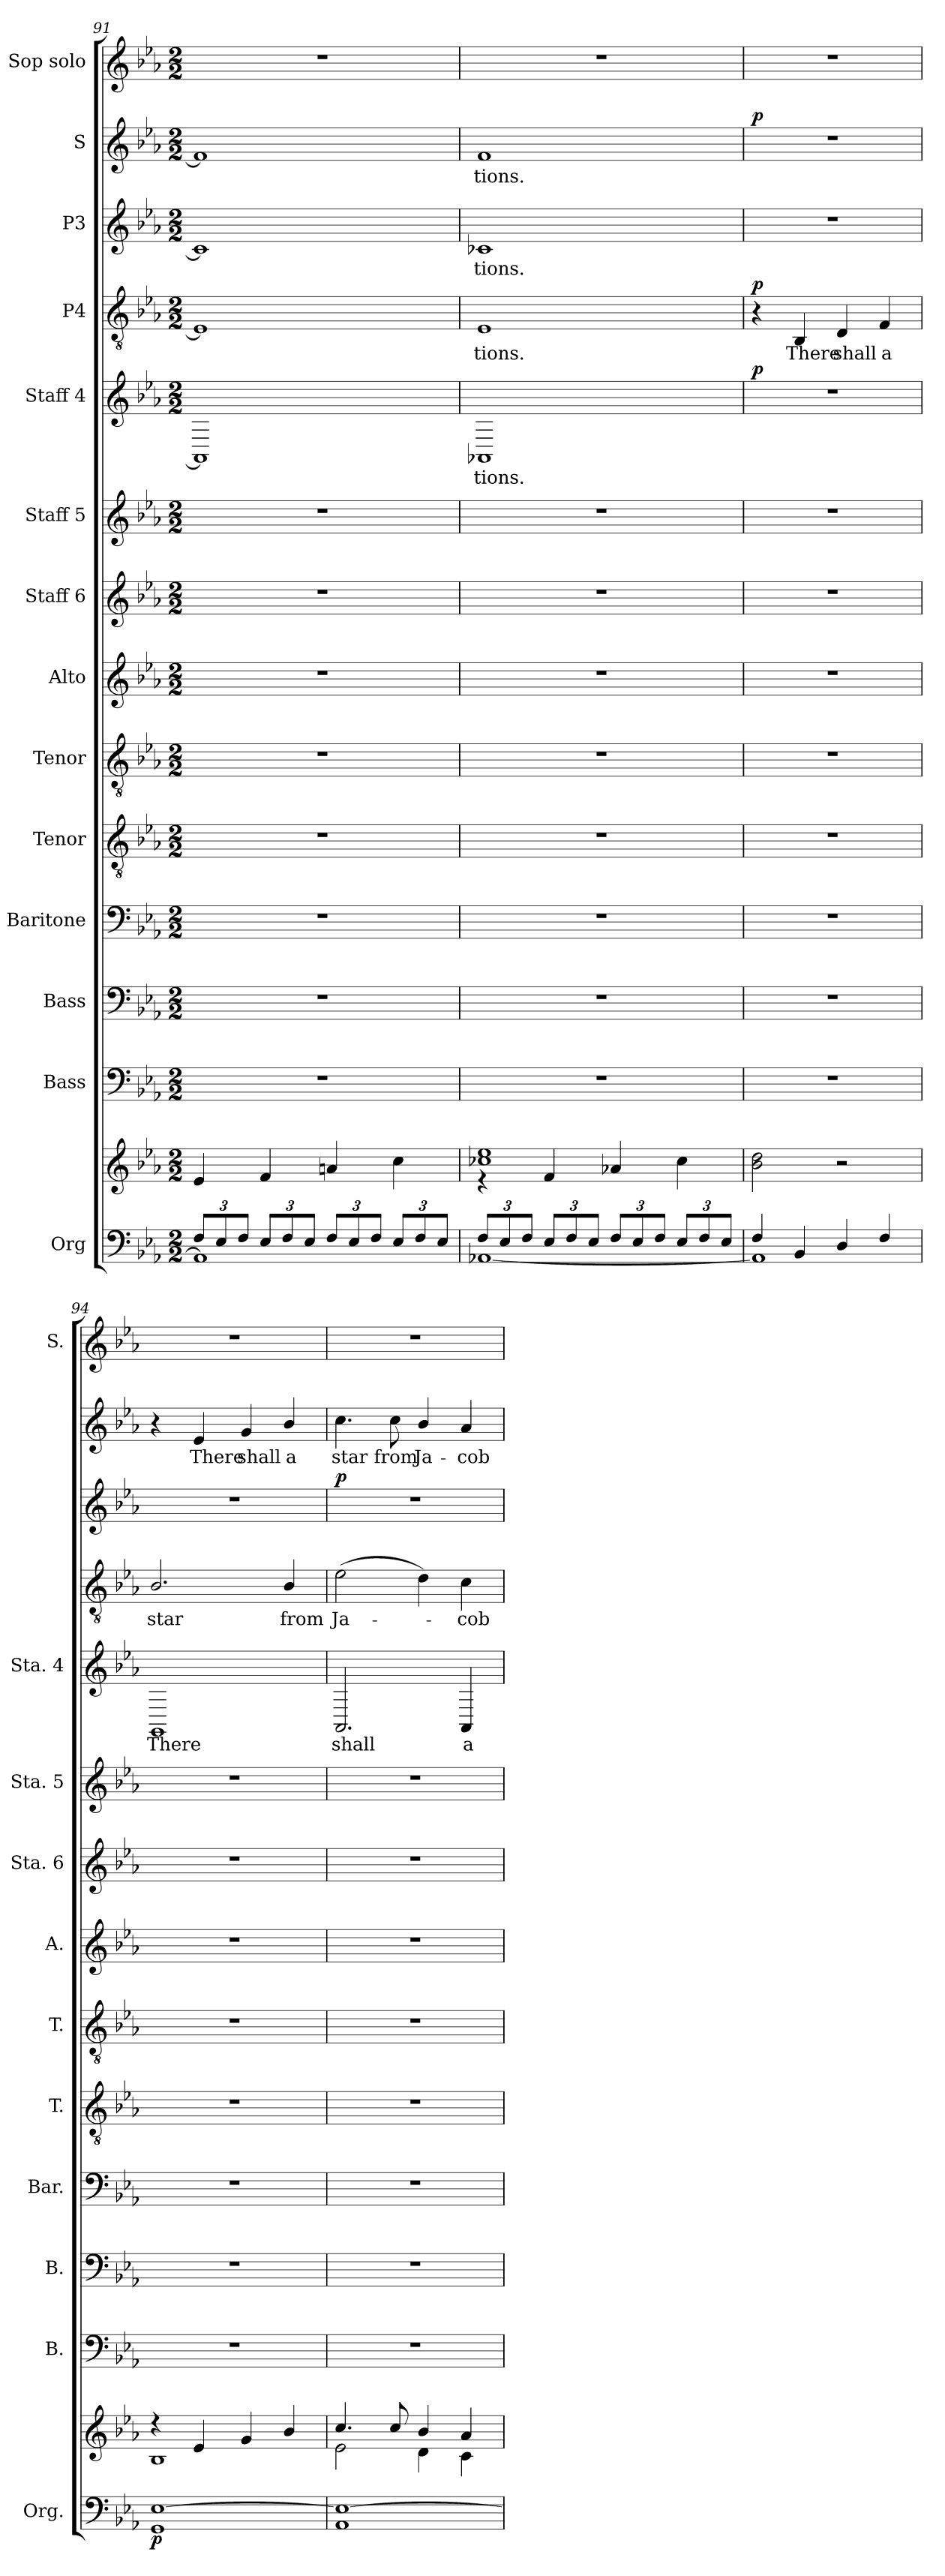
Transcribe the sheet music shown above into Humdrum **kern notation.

**kern	**kern	**dynam	**kern	**kern	**kern	**kern	**kern	**kern	**kern	**kern	**kern	**text	**dynam	**kern	**text	**dynam	**kern	**text	**dynam	**kern	**text	**dynam	**kern
*part14	*part14	*part14	*part13	*part12	*part11	*part10	*part9	*part8	*part7	*part6	*part5	*part5	*part5	*part4	*part4	*part4	*part3	*part3	*part3	*part2	*part2	*part2	*part1
*staff15	*staff14	*staff14/15	*staff13	*staff12	*staff11	*staff10	*staff9	*staff8	*staff7	*staff6	*staff5	*staff5	*staff5	*staff4	*staff4	*staff4	*staff3	*staff3	*staff3	*staff2	*staff2	*staff2	*staff1
*I"Org	*	*	*I"Bass	*I"Bass	*I"Baritone	*I"Tenor	*I"Tenor	*I"Alto	*I"Staff 6	*I"Staff 5	*I"Staff 4	*	*	*I"P4	*	*	*I"P3	*	*	*I"S	*	*	*I"Sop solo
*I'Org.	*	*	*I'B.	*I'B.	*I'Bar.	*I'T.	*I'T.	*I'A.	*I'Sta. 6	*I'Sta. 5	*I'Sta. 4	*	*	*	*	*	*	*	*	*	*	*	*I'S.
*clefF4	*clefG2	*	*clefF4	*clefF4	*clefF4	*clefGv2	*clefGv2	*clefG2	*clefG2	*clefG2	*clefG2	*	*	*clefGv2	*	*	*clefG2	*	*	*clefG2	*	*	*clefG2
*	*	*	*	*	*	*ITrd7c12	*ITrd7c12	*	*	*	*	*	*	*	*	*	*	*	*	*	*	*	*
*k[b-e-a-]	*k[b-e-a-]	*	*k[b-e-a-]	*k[b-e-a-]	*k[b-e-a-]	*k[b-e-a-]	*k[b-e-a-]	*k[b-e-a-]	*k[b-e-a-]	*k[b-e-a-]	*k[b-e-a-]	*	*	*k[b-e-a-]	*	*	*k[b-e-a-]	*	*	*k[b-e-a-]	*	*	*k[b-e-a-]
*E-:	*E-:	*	*E-:	*E-:	*E-:	*E-:	*E-:	*E-:	*E-:	*E-:	*E-:	*	*	*E-:	*	*	*E-:	*	*	*E-:	*	*	*E-:
*M2/2	*M2/2	*	*M2/2	*M2/2	*M2/2	*M2/2	*M2/2	*M2/2	*M2/2	*M2/2	*M2/2	*	*	*M2/2	*	*	*M2/2	*	*	*M2/2	*	*	*M2/2
*Xbrackettup	*	*	*	*	*	*	*	*	*	*	*	*	*	*	*	*	*	*	*	*	*	*	*
=91	=91	=91	=91	=91	=91	=91	=91	=91	=91	=91	=91	=91	=91	=91	=91	=91	=91	=91	=91	=91	=91	=91	=91
*^	*	*	*	*	*	*	*	*	*	*	*	*	*	*	*	*	*	*	*	*	*	*	*
12F/L	1AA]	4e-/	.	1r	1r	1r	1r	1r	1r	1r	1r	1AA]	.	.	1E-]	.	.	1c]	.	.	1f]	.	.	1r
12E-/	.	.	.	.	.	.	.	.	.	.	.	.	.	.	.	.	.	.	.	.	.	.	.	.
12F/J	.	.	.	.	.	.	.	.	.	.	.	.	.	.	.	.	.	.	.	.	.	.	.	.
12E-/L	.	4f/	.	.	.	.	.	.	.	.	.	.	.	.	.	.	.	.	.	.	.	.	.	.
12F/	.	.	.	.	.	.	.	.	.	.	.	.	.	.	.	.	.	.	.	.	.	.	.	.
12E-/J	.	.	.	.	.	.	.	.	.	.	.	.	.	.	.	.	.	.	.	.	.	.	.	.
12F/L	.	4an/	.	.	.	.	.	.	.	.	.	.	.	.	.	.	.	.	.	.	.	.	.	.
12E-/	.	.	.	.	.	.	.	.	.	.	.	.	.	.	.	.	.	.	.	.	.	.	.	.
12F/J	.	.	.	.	.	.	.	.	.	.	.	.	.	.	.	.	.	.	.	.	.	.	.	.
12E-/L	.	4cc\	.	.	.	.	.	.	.	.	.	.	.	.	.	.	.	.	.	.	.	.	.	.
12F/	.	.	.	.	.	.	.	.	.	.	.	.	.	.	.	.	.	.	.	.	.	.	.	.
12E-/J	.	.	.	.	.	.	.	.	.	.	.	.	.	.	.	.	.	.	.	.	.	.	.	.
=92	=92	=92	=92	=92	=92	=92	=92	=92	=92	=92	=92	=92	=92	=92	=92	=92	=92	=92	=92	=92	=92	=92	=92	=92
*	*	*^	*	*	*	*	*	*	*	*	*	*	*	*	*	*	*	*	*	*	*	*	*	*
!	!	!	!	!	!	!	!	!	!	!	!	!	!	!LO:LY:b	!	!	!LO:LY:b	!	!	!LO:LY:b	!	!	!LO:LY:b	!	!
12F/L	[1AA-X	1cc-X 1ee-	4r	.	1r	1r	1r	1r	1r	1r	1r	1r	1AA-X	-tions.	.	1E-	-tions.	.	1c-X	-tions.	.	1f	-tions.	.	1r
12E-/	.	.	.	.	.	.	.	.	.	.	.	.	.	.	.	.	.	.	.	.	.	.	.	.	.
12F/J	.	.	.	.	.	.	.	.	.	.	.	.	.	.	.	.	.	.	.	.	.	.	.	.	.
12E-/L	.	.	4f/	.	.	.	.	.	.	.	.	.	.	.	.	.	.	.	.	.	.	.	.	.	.
12F/	.	.	.	.	.	.	.	.	.	.	.	.	.	.	.	.	.	.	.	.	.	.	.	.	.
12E-/J	.	.	.	.	.	.	.	.	.	.	.	.	.	.	.	.	.	.	.	.	.	.	.	.	.
12F/L	.	.	4a-X/	.	.	.	.	.	.	.	.	.	.	.	.	.	.	.	.	.	.	.	.	.	.
12E-/	.	.	.	.	.	.	.	.	.	.	.	.	.	.	.	.	.	.	.	.	.	.	.	.	.
12F/J	.	.	.	.	.	.	.	.	.	.	.	.	.	.	.	.	.	.	.	.	.	.	.	.	.
12E-/L	.	.	4cc-\	.	.	.	.	.	.	.	.	.	.	.	.	.	.	.	.	.	.	.	.	.	.
12F/	.	.	.	.	.	.	.	.	.	.	.	.	.	.	.	.	.	.	.	.	.	.	.	.	.
12E-/J	.	.	.	.	.	.	.	.	.	.	.	.	.	.	.	.	.	.	.	.	.	.	.	.	.
*	*	*v	*v	*	*	*	*	*	*	*	*	*	*	*	*	*	*	*	*	*	*	*	*	*	*
!!LO:PB:g=z
=93	=93	=93	=93	=93	=93	=93	=93	=93	=93	=93	=93	=93	=93	=93	=93	=93	=93	=93	=93	=93	=93	=93	=93	=93
!	!	!	!	!	!	!	!	!	!	!	!	!	!	!LO:DY:b	!	!	!LO:DY:b	!	!	!	!	!	!LO:DY:b	!
4F/	1AA-]	2b-\ 2dd\	.	1r	1r	1r	1r	1r	1r	1r	1r	1r	.	p	4r	.	p	1r	.	.	1r	.	p	1r
!	!	!	!	!	!	!	!	!	!	!	!	!	!	!	!	!LO:LY:b	!	!	!	!	!	!	!	!
4BB-/	.	.	.	.	.	.	.	.	.	.	.	.	.	.	4BB-/	There	.	.	.	.	.	.	.	.
!	!	!	!	!	!	!	!	!	!	!	!	!	!	!	!	!LO:LY:b	!	!	!	!	!	!	!	!
4D/	.	2r	.	.	.	.	.	.	.	.	.	.	.	.	4D/	shall	.	.	.	.	.	.	.	.
!	!	!	!	!	!	!	!	!	!	!	!	!	!	!	!	!LO:LY:b	!	!	!	!	!	!	!	!
4F/	.	.	.	.	.	.	.	.	.	.	.	.	.	.	4F/	a	.	.	.	.	.	.	.	.
*v	*v	*	*	*	*	*	*	*	*	*	*	*	*	*	*	*	*	*	*	*	*	*	*	*
=94	=94	=94	=94	=94	=94	=94	=94	=94	=94	=94	=94	=94	=94	=94	=94	=94	=94	=94	=94	=94	=94	=94	=94
*	*^	*	*	*	*	*	*	*	*	*	*	*	*	*	*	*	*	*	*	*	*	*	*
!	!	!	!LO:DY:b=2	!	!	!	!	!	!	!	!	!	!LO:LY:b	!	!	!LO:LY:b	!	!	!	!	!	!	!	!
1GG [1E-	4r	1B-	p	1r	1r	1r	1r	1r	1r	1r	1r	1GG	There	.	2.B-/	star	.	1r	.	.	4r	.	.	1r
!	!	!	!	!	!	!	!	!	!	!	!	!	!	!	!	!	!	!	!	!	!	!LO:LY:b	!	!
.	4e-/	.	.	.	.	.	.	.	.	.	.	.	.	.	.	.	.	.	.	.	4e-/	There	.	.
!	!	!	!	!	!	!	!	!	!	!	!	!	!	!	!	!	!	!	!	!	!	!LO:LY:b	!	!
.	4g/	.	.	.	.	.	.	.	.	.	.	.	.	.	.	.	.	.	.	.	4g/	shall	.	.
!	!	!	!	!	!	!	!	!	!	!	!	!	!	!	!	!LO:LY:b	!	!	!	!	!	!LO:LY:b	!	!
.	4b-/	.	.	.	.	.	.	.	.	.	.	.	.	.	4B-/	from	.	.	.	.	4b-/	a	.	.
=95	=95	=95	=95	=95	=95	=95	=95	=95	=95	=95	=95	=95	=95	=95	=95	=95	=95	=95	=95	=95	=95	=95	=95	=95
!	!	!	!	!	!	!	!	!	!	!	!	!	!LO:LY:b	!	!	!LO:LY:b	!	!	!	!LO:DY:b	!	!LO:LY:b	!	!
1AA- 1E-_	4.cc/	2e-\	.	1r	1r	1r	1r	1r	1r	1r	1r	2.AA-/	shall	.	(>2e-\	Ja-	.	1r	.	p	4.cc\	star	.	1r
!	!	!	!	!	!	!	!	!	!	!	!	!	!	!	!	!	!	!	!	!	!	!LO:LY:b	!	!
.	8cc/	.	.	.	.	.	.	.	.	.	.	.	.	.	.	.	.	.	.	.	8cc\	from	.	.
!	!	!	!	!	!	!	!	!	!	!	!	!	!	!	!	!	!	!	!	!	!	!LO:LY:b	!	!
.	4b-/	4d\	.	.	.	.	.	.	.	.	.	.	.	.	4d\)	.	.	.	.	.	4b-/	Ja-	.	.
!	!	!	!	!	!	!	!	!	!	!	!	!	!LO:LY:b	!	!	!LO:LY:b	!	!	!	!	!	!LO:LY:b	!	!
.	4a-/	4c\	.	.	.	.	.	.	.	.	.	4AA-/	a	.	4c\	-cob	.	.	.	.	4a-/	-cob	.	.
*	*v	*v	*	*	*	*	*	*	*	*	*	*	*	*	*	*	*	*	*	*	*	*	*	*
=	=	=	=	=	=	=	=	=	=	=	=	=	=	=	=	=	=	=	=	=	=	=	=
*-	*-	*-	*-	*-	*-	*-	*-	*-	*-	*-	*-	*-	*-	*-	*-	*-	*-	*-	*-	*-	*-	*-	*-
